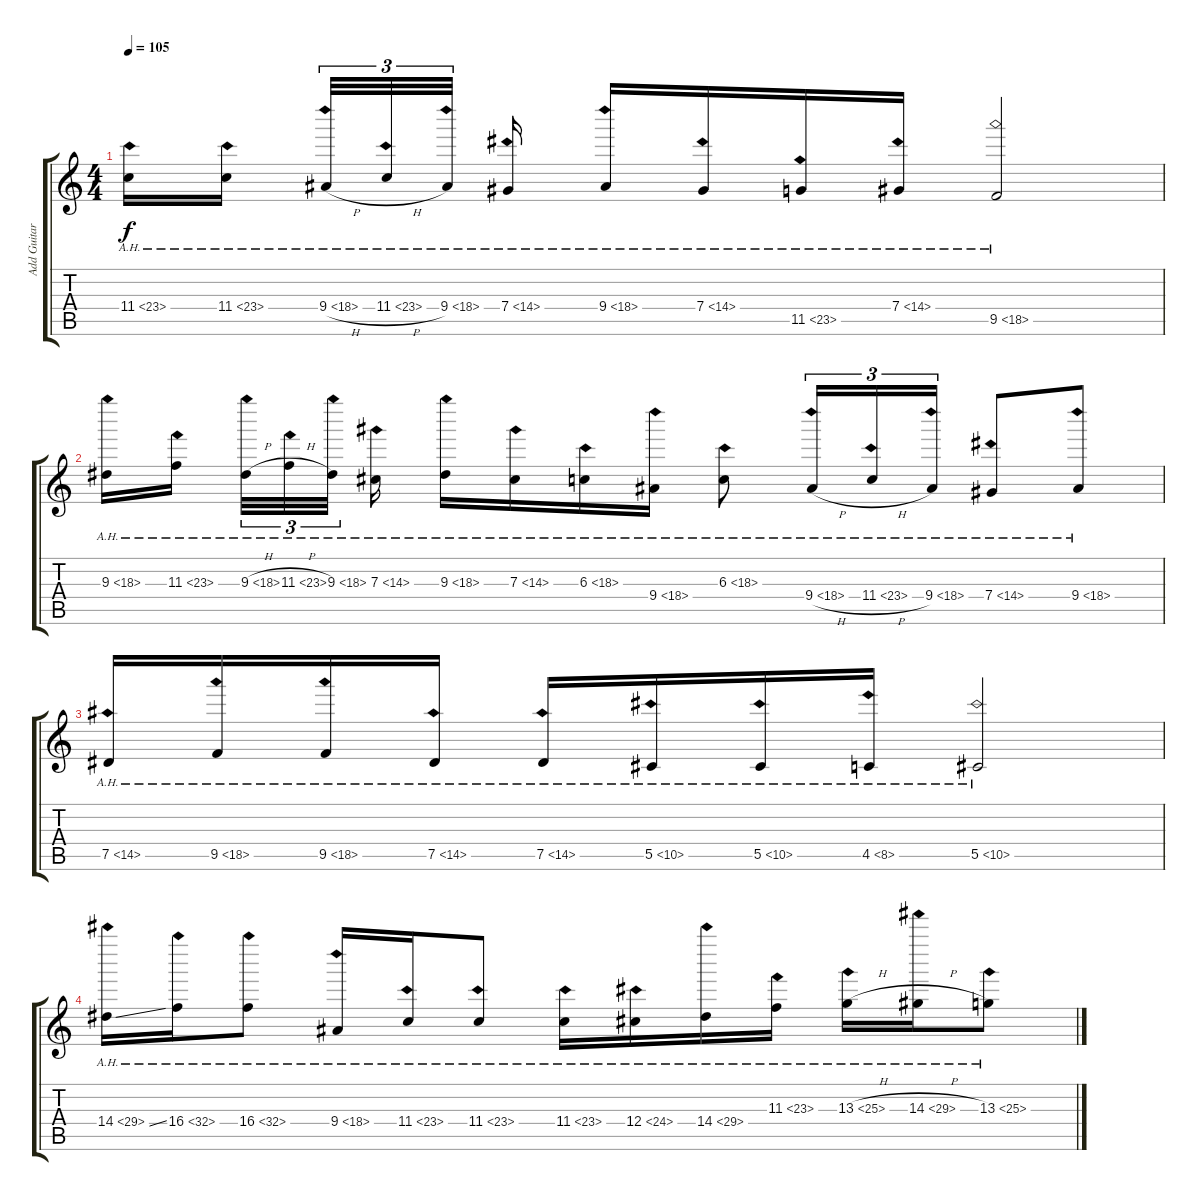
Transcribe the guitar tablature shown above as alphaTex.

\track ("Add Guitar 2" "Add Guitar") {instrument distortionguitar}
\staff {score tabs}
\tuning (Eb4 Bb3 Gb3 Db3 Ab2 Eb2) {hide}
\ts (4 4)
\tempo 105
\clef g2
\ks c
11.4{ah 12 t}.16{dy f} 11.4{ah 12}.16 9.4{ah 9 h}.32{tu (3 2)} 11.4{ah 12 h}.32{tu (3 2)} 9.4{ah 9}.32{tu (3 2)} 7.4{ah 7}.16 9.4{ah 9}.16 7.4{ah 7}.16 11.5{ah 12}.16 7.4{ah 7}.16 9.5{ah 9}.2 |
9.3{ah 9}.16 11.3{ah 12}.16 9.3{ah 9 h}.32{tu (3 2)} 11.3{ah 12 h}.32{tu (3 2)} 9.3{ah 9}.32{tu (3 2)} 7.3{ah 7}.16 9.3{ah 9}.16 7.3{ah 7}.16 6.3{ah 12}.16 9.4{ah 9}.16 6.3{ah 12}.8 9.4{ah 9 h}.16{tu (3 2)} 11.4{ah 12 h}.16{tu (3 2)} 9.4{ah 9}.16{tu (3 2)} 7.4{ah 7}.8 9.4{ah 9}.8 |
7.5{ah 7}.16 9.5{ah 9}.16 9.5{ah 9}.16 7.5{ah 7}.16 7.5{ah 7}.16 5.5{ah 5}.16 5.5{ah 5}.16 4.5{ah 4}.16 5.5{ah 5}.2 |
14.4{ah 15 ss}.16 16.4{ah 16}.16 16.4{ah 16}.8 9.4{ah 9}.16 11.4{ah 12}.16 11.4{ah 12}.8 11.4{ah 12}.16 12.4{ah 12}.16 14.4{ah 15}.16 11.3{ah 12}.16 13.3{ah 12 h}.16 14.3{ah 15 h}.16 13.3{ah 12}.8
